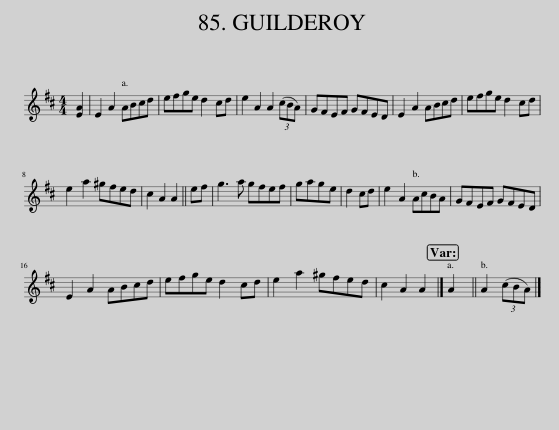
X:1
L:1/8
M:4/4
I:linebreak $
K:D
V:1 treble
V:1
 [EA]2 | E2 A2 ABcd | efge d2 cd | e2 A2 A2 (3(cBA) | GFEF GFED | %5
 E2 A2 ABcd | efge d2 cd |$ e2 a2 ^gfed | c2 A2 A2 || ef | %10
 g3 a gfef | gage | d2 cd | e2 A2 AcBA | GFEF GFED |$ %15
 E2 A2 ABcd | efge d2 cd | e2 a2 ^gfed | c2 A2 A2 |] A2 || %20
 A2 (3(cBA) |] %21
